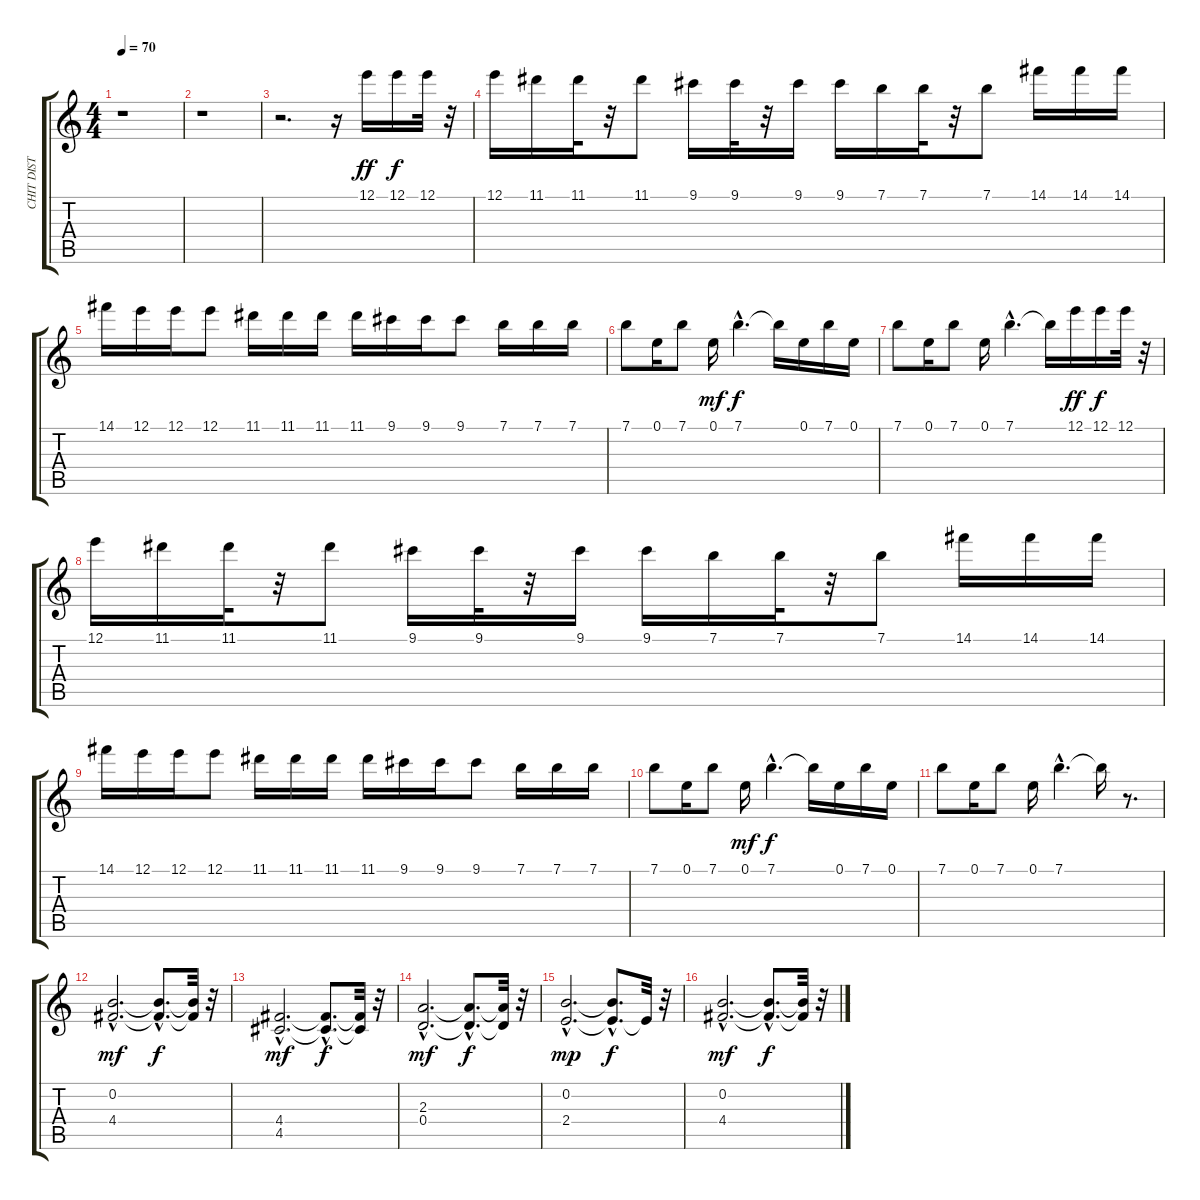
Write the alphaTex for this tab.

\track ("CHIT DIST" "CHIT DIST") {instrument distortionguitar}
\staff {score tabs}
\tuning (E4 B3 G3 D3 A2 E2) {hide}
\ts (4 4)
\tempo 70
\clef g2
\ks c
r.1{dy mp} |
r.1 |
r.2{d} r.16 12.1.16{dy ff} 12.1.16{dy f} 12.1.32 r.32 |
12.1.16 11.1.16 11.1.32 r.32 11.1.8 9.1.16 9.1.32 r.32 9.1.16 9.1.16 7.1.16 7.1.32 r.32 7.1.8 14.1.16 14.1.16 14.1.16 |
14.1.16 12.1.16 12.1.16 12.1.8 11.1.16 11.1.16 11.1.16 11.1.16 9.1.16 9.1.16 9.1.8 7.1.16 7.1.16 7.1.16 |
7.1.8 0.1.16 7.1.8 0.1.16{dy mf} 7.1{hac}.4{d dy f} 7.1{t}.16 0.1.16 7.1.16 0.1.16 |
7.1.8 0.1.16 7.1.8 0.1.16 7.1{hac}.4{d} 7.1{t}.16 12.1.16{dy ff} 12.1.16{dy f} 12.1.32 r.32 |
12.1.16 11.1.16 11.1.32 r.32 11.1.8 9.1.16 9.1.32 r.32 9.1.16 9.1.16 7.1.16 7.1.32 r.32 7.1.8 14.1.16 14.1.16 14.1.16 |
14.1.16 12.1.16 12.1.16 12.1.8 11.1.16 11.1.16 11.1.16 11.1.16 9.1.16 9.1.16 9.1.8 7.1.16 7.1.16 7.1.16 |
7.1.8 0.1.16 7.1.8 0.1.16{dy mf} 7.1{hac}.4{d dy f} 7.1{t}.16 0.1.16 7.1.16 0.1.16 |
7.1.8 0.1.16 7.1.8 0.1.16 7.1{hac}.4{d} 7.1{t}.16 r.8{d} |
(0.2{hac} 4.4{hac}).2{d dy mf} (0.2{hac t} 4.4{hac t}).8{d dy f} (0.2{t} 4.4{t}).32 r.32 |
(4.4{hac} 4.5{hac}).2{d dy mf} (4.4{hac t} 4.5{hac t}).8{d dy f} (4.4{t} 4.5{t}).32 r.32 |
(2.3{hac} 0.4{hac}).2{d dy mf} (2.3{hac t} 0.4{hac t}).8{d dy f} (2.3{t} 0.4{t}).32 r.32 |
(0.2{hac} 2.4{hac}).2{d dy mp} (0.2{hac t} 2.4{hac t}).8{d dy f} 2.4{t}.32 r.32 |
(0.2{hac} 4.4{hac}).2{d dy mf} (0.2{hac t} 4.4{hac t}).8{d dy f} (0.2{t} 4.4{t}).32 r.32
